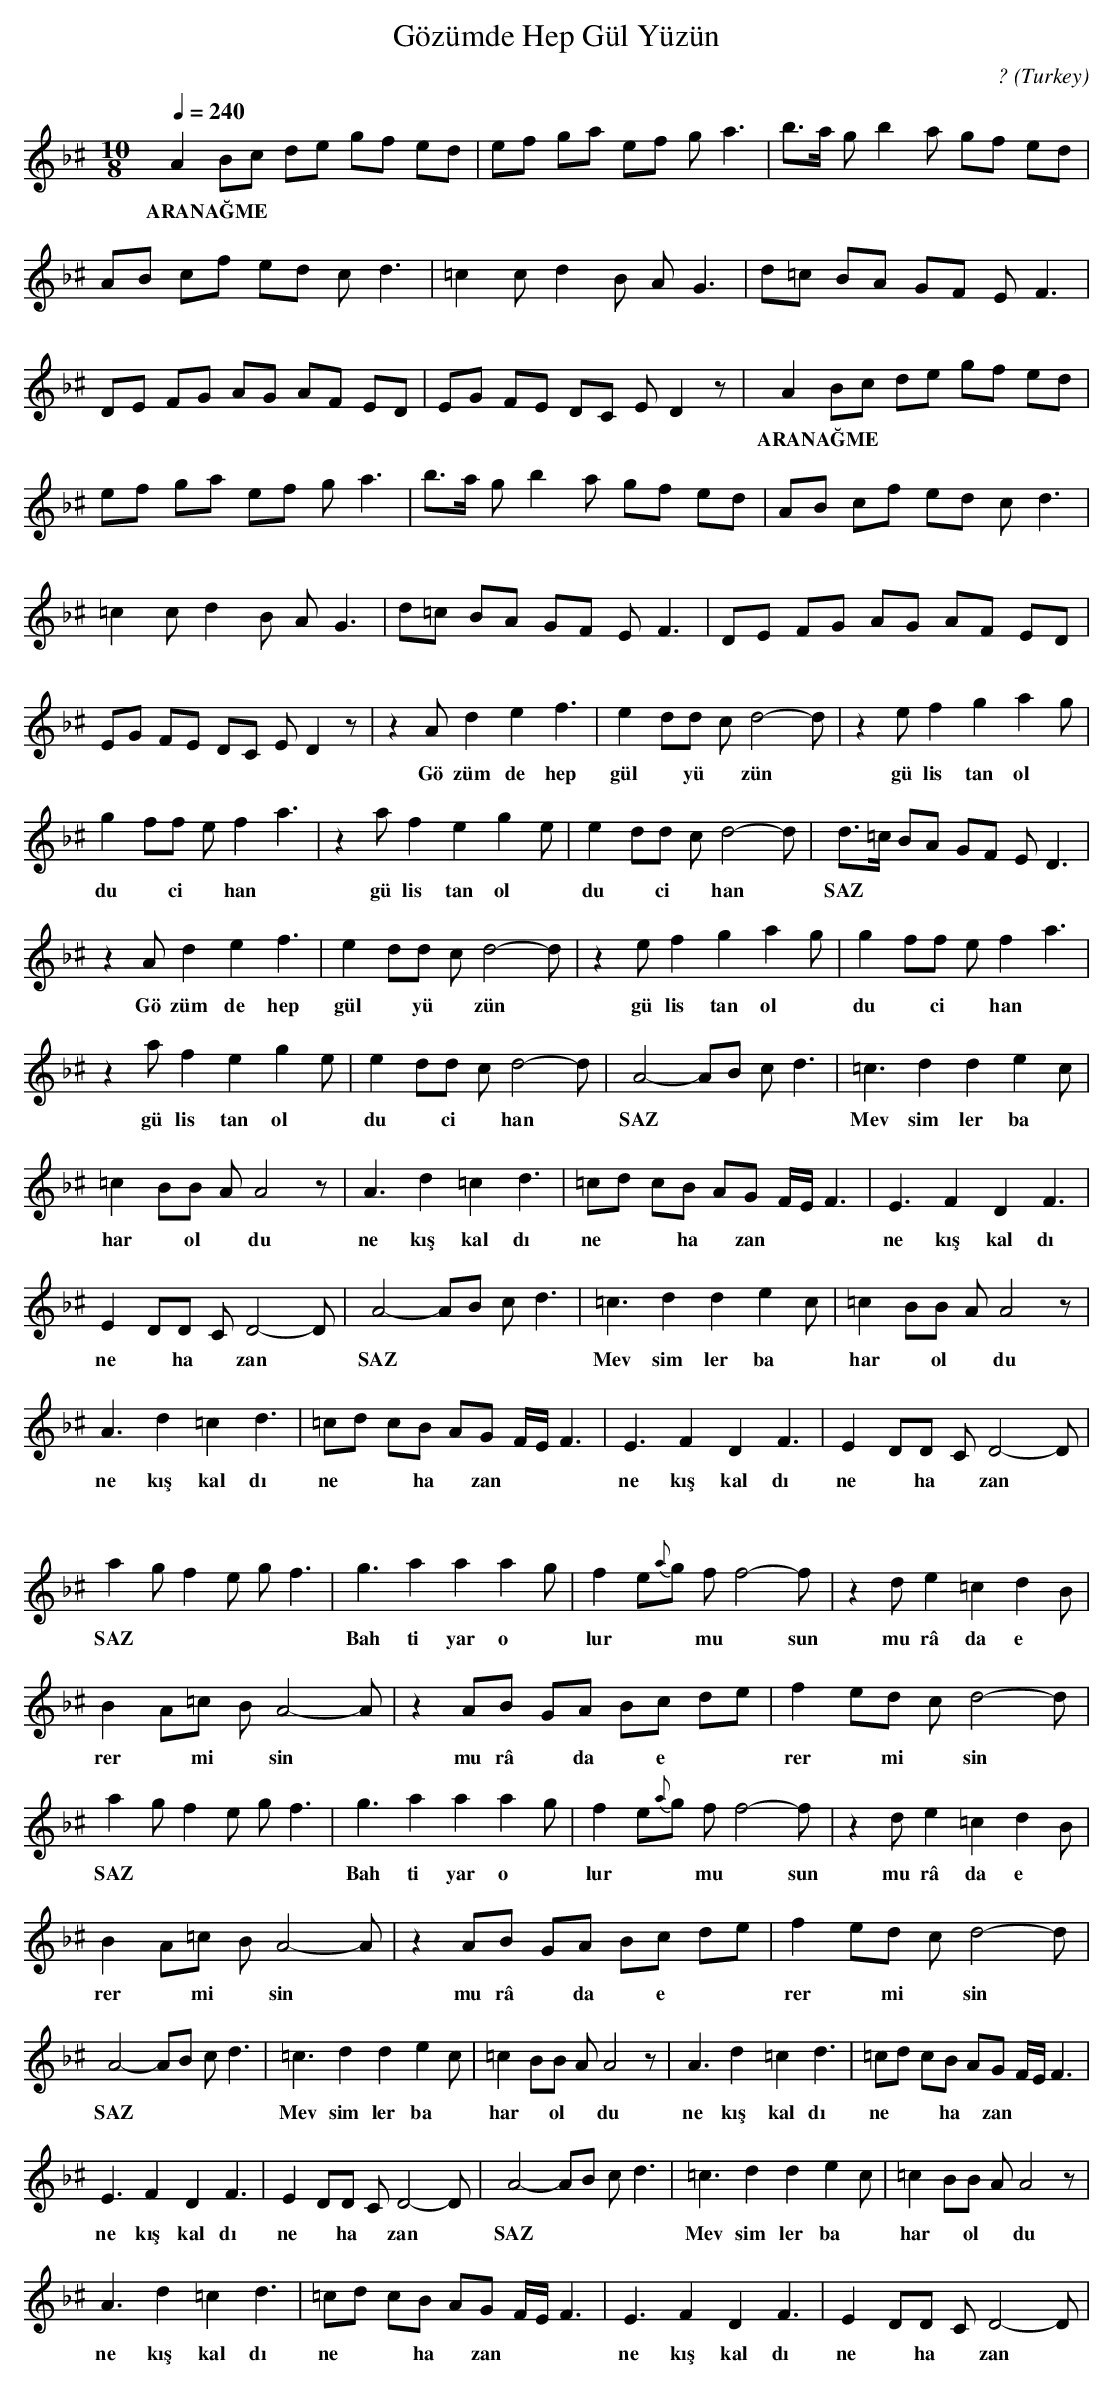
X:1
T: Gözümde Hep Gül Yüzün
C: ?
O: Turkey
M: 10/8
L: 1/16
K: C _B ^c
Q: 1/4=240
A4 B2c2 d2e2 g2f2 e2d2  | e2f2 g2a2 e2f2 g2a6  | \
w:  ARANAĞME  |   |
b3a g2b4a2 g2f2 e2d2  |
w:   |
A2B2 c2f2 e2d2 c2d6  | =c4 c2d4B2 A2G6  | \
w:   |   |
d2=c2 B2A2 G2F2 E2F6  |
w:   |
D2E2 F2G2 A2G2 A2F2 E2D2  | E2G2 F2E2 D2C2 E2D4z2  | \
w:   |   |
A4 B2c2 d2e2 g2f2 e2d2  |
w:  ARANAĞME  |
e2f2 g2a2 e2f2 g2a6  | b3a g2b4a2 g2f2 e2d2  | \
w:   |   |
A2B2 c2f2 e2d2 c2d6  |
w:   |
=c4 c2d4B2 A2G6  | d2=c2 B2A2 G2F2 E2F6  | \
w:   |   |
D2E2 F2G2 A2G2 A2F2 E2D2  |
w:   |
E2G2 F2E2 D2C2 E2D4z2  | z4 A2d4e4f6  | \
w:   |  Gö züm de  hep   |
e4 d2d2 c2d8-d2  | z4 e2f4g4a4g2  |
w:  gül  *  yü *  zün   |  gü lis tan  ol  |
g4 f2f2 e2f4a6  | z4 a2f4e4g4e2  | e4 d2d2 c2d8-d2  | \
w:  du  *  ci *  han   |  gü lis tan  ol  |  du  *  ci *  han    |
d3=c B2A2 G2F2 E2D6  |
w:  SAZ  |
z4 A2d4e4f6  | e4 d2d2 c2d8-d2  | z4 e2f4g4a4g2  | \
w:  Gö züm de  hep   |  gül  *  yü *  zün   |  gü lis tan  ol  |
g4 f2f2 e2f4a6  |
w:  du  *  ci *  han   |
z4 a2f4e4g4e2  | e4 d2d2 c2d8-d2  | A8-A2B2 c2d6  | \
w:  gü lis tan  ol  |  du  *  ci *  han    |  SAZ  |
=c6d4d4e4c2  |
w:  Mev sim ler  ba  |
=c4 B2B2 A2A8z2  | A6d4=c4d6  | =c2d2 c2B2 A2G2 FEF6  | \
w:  har  *  ol *  du   |  ne  kış  kal dı   |  ne  *  *  ha *  zan   |
E6F4D4F6  |
w:  ne  kış  kal dı   |
E4 D2D2 C2D8-D2  | A8-A2B2 c2d6  | =c6d4d4e4c2  | \
w:  ne  *  ha *  zan    |  SAZ  |  Mev sim ler  ba  |
=c4 B2B2 A2A8z2  |
w:  har  *  ol *  du   |
A6d4=c4d6  | =c2d2 c2B2 A2G2 FEF6  | \
w:  ne  kış  kal dı   |  ne  *  *  ha *  zan   |
E6F4D4F6  | E4 D2D2 C2D8-D2  |
w:  ne  kış  kal dı   |  ne  *  ha *  zan    |
a4 g2f4e2 g2f6  | g6a4a4a4g2  | f4 e2{a}g2 f2f8-f2  | \
w:  SAZ  |  Bah ti yar  o  |  lur  *  *  mu *  sun   |
z4 d2e4=c4d4B2  |
w:  mu râ da  e  |
B4 A2=c2 B2A8-A2  | z4 A2B2 G2A2 B2c2 d2e2  | \
w:  rer  *  mi *  sin   |  mu râ *  da  *  e  |
f4 e2d2 c2d8-d2  |
w:  rer  *  mi *  sin    |
a4 g2f4e2 g2f6  | g6a4a4a4g2  | f4 e2{a}g2 f2f8-f2  | \
w:  SAZ  |  Bah ti yar  o  |  lur  *  *  mu *  sun   |
z4 d2e4=c4d4B2  |
w:  mu râ da  e  |
B4 A2=c2 B2A8-A2  | z4 A2B2 G2A2 B2c2 d2e2  | \
w:  rer  *  mi *  sin   |  mu râ *  da  *  e  |
f4 e2d2 c2d8-d2  |
w:  rer  *  mi *  sin    |
A8-A2B2 c2d6  | =c6d4d4e4c2  | =c4 B2B2 A2A8z2  | \
w:  SAZ  |  Mev sim ler  ba  |  har  *  ol *  du   |
A6d4=c4d6  | =c2d2 c2B2 A2G2 FEF6  |
w:  ne  kış  kal dı   |  ne  *  *  ha *  zan   |
E6F4D4F6  | E4 D2D2 C2D8-D2  | A8-A2B2 c2d6  | \
w:  ne  kış  kal dı   |  ne  *  ha *  zan    |  SAZ  |
=c6d4d4e4c2  | =c4 B2B2 A2A8z2  |
w:  Mev sim ler  ba  |  har  *  ol *  du   |
A6d4=c4d6  | =c2d2 c2B2 A2G2 FEF6  | \
w:  ne  kış  kal dı   |  ne  *  *  ha *  zan   |
E6F4D4F6  | E4 D2D2 C2D8-D2  |
w:  ne  kış  kal dı   |  ne  *  ha *  zan    |
|
